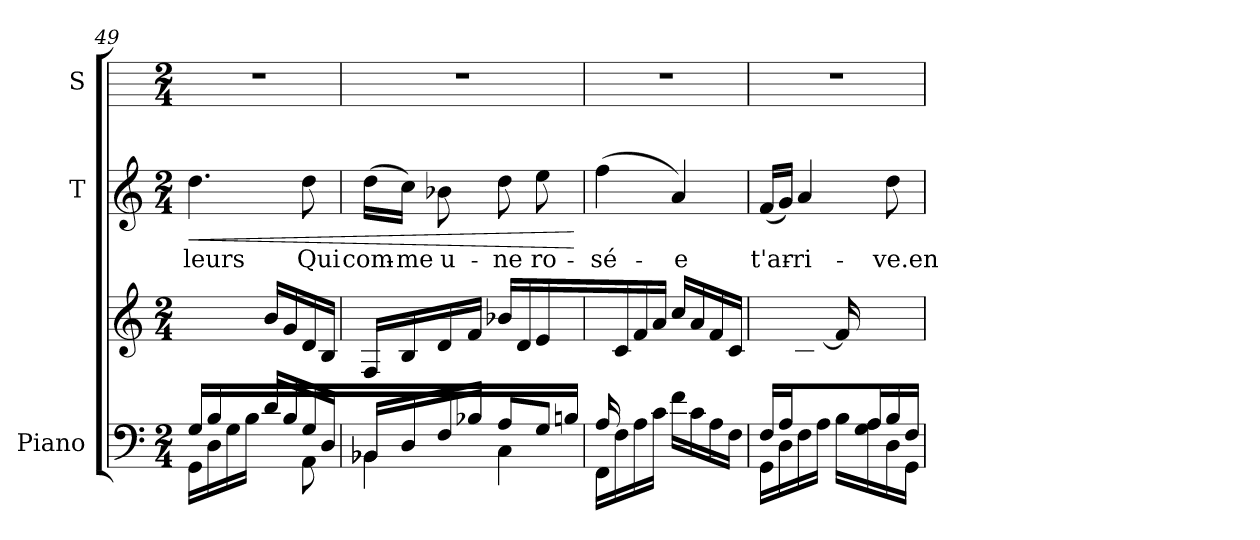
**kern	**kern	**kern	**text	**dynam	**kern
*part3	*part3	*part2	*part2	*part2	*part1
*staff4	*staff3	*staff2	*staff2	*staff2	*staff1
*I"Piano	*	*I"T	*	*	*I"S
*I'Pno.	*	*I'T	*	*	*I'S
!!LO:PB:g=z
*clefF4	*clefG2	*clefG2	*	*	*
*k[]	*k[]	*k[]	*	*	*k[]
*C:	*C:	*C:	*	*	*C:
*M2/4	*M2/4	*M2/4	*	*	*M2/4
=49	=49	=49	=49	=49	=49
*^	*	*	*	*	*
*	*^	*	*	*	*	*
!	!	!	!	!	!	!LO:HP:b	!
16G/LL	16GG\LL	4.ryy	8ryy	4.dd\	-leurs	<	2r
16B/	16D\	.	.	.	.	.	.
4.ryy	16G\	.	16d/	.	.	.	.
.	16B\JJ	.	16g/JJ	.	.	.	.
.	16d/LL	.	16b/LL	.	.	.	.
.	16B/	.	16g/	.	.	.	.
.	16G/	8AA\	16d/	8dd\	Qui	.	.
.	16D/JJ	.	16B/JJ	.	.	.	.
=50	=50	=50	=50	=50	=50	=50	=50
4..ryy	16BB-/LL	4BB-X\	16F/LL	(16dd\LL	com-	.	2r
.	16D/	.	16B/	16cc\JJ)	-me	.	.
.	16F/	.	16d/	8b-X\	u-	.	.
.	16B-X/JJ	.	16f/JJ	.	.	.	.
.	8A/L	4C\	16b-X/LL	8dd\	-ne	.	.
.	.	.	16d/	.	.	.	.
.	8G/J	.	16e/	8ee\	ro-	.	.
16B/JJ	.	.	16ryy	.	.	.	.
*v	*v	*v	*	*	*	*	*
.	.	.	.	[	.
=51	=51	=51	=51	=51	=51
*^	*	*	*	*	*
16A/LL	16FF\LL	16ryy	(4ff\	-sé-	.	2r
4..ryy	16F\	16c/	.	.	.	.
.	16A\	16f/	.	.	.	.
.	16c\JJ	16a/JJ	.	.	.	.
.	16f\LL	16cc/LL	4a/)	-e	.	.
.	16c\	16a/	.	.	.	.
.	16A\	16f/	.	.	.	.
.	16F\JJ	16c/JJ	.	.	.	.
=52	=52	=52	=52	=52	=52	=52
16F/LL	16GG\LL	8ryy	(16f/LL	t'ar-	.	2r
16A/	16D\	.	16g/JJ)	.	.	.
8.ryy	16F\	16c/	4a/	-ri-	.	.
.	16A\JJ	[16f/JJ	.	.	.	.
.	16B\LL	16f/LL]	.	.	.	.
16A/	16G\ 16A\	8.ryy	.	.	.	.
16B/	16D\	.	8dd\	-ve.en	.	.
16F/JJ	16GG\JJ	.	.	.	.	.
*v	*v	*	*	*	*	*
=	=	=	=	=	=
*-	*-	*-	*-	*-	*-
